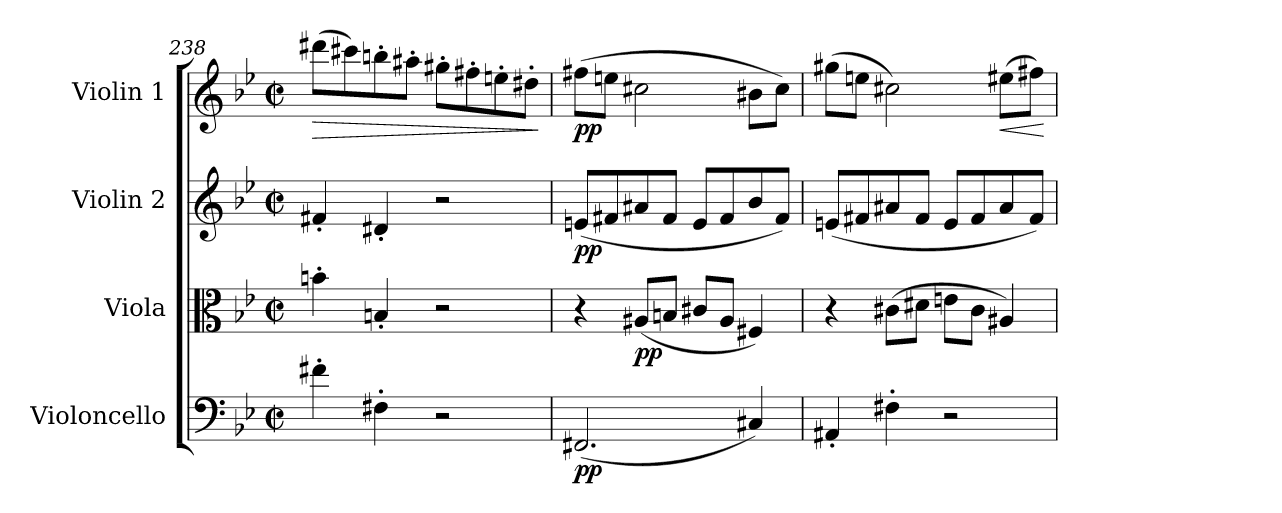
**kern	**dynam	**kern	**dynam	**kern	**dynam	**kern	**dynam
*part4	*part4	*part3	*part3	*part2	*part2	*part1	*part1
*staff4	*staff4	*staff3	*staff3	*staff2	*staff2	*staff1	*staff1
*I"Violoncello	*	*I"Viola	*	*I"Violin 2	*	*I"Violin 1	*
*I'Vc	*	*I'Vla	*	*I'Vln	*	*I'Vln	*
*clefF4	*	*clefC3	*	*clefG2	*	*clefG2	*
*k[b-e-]	*	*k[b-e-]	*	*k[b-e-]	*	*k[b-e-]	*
*M2/2	*	*M2/2	*	*M2/2	*	*M2/2	*
*met(c|)	*	*met(c|)	*	*met(c|)	*	*met(c|)	*
=238	=238	=238	=238	=238	=238	=238	=238
!	!	!	!	!	!	!	!LO:HP:b
4f#X'\	.	4bn'\	.	4f#X'/	.	(8ddd#X\L	>
.	.	.	.	.	.	8ccc#X\)	.
4F#X'\	.	4Bn'/	.	4d#X'/	.	8bbn'\	.
.	.	.	.	.	.	8aa#X'\J	.
2r	.	2r	.	2r	.	8gg#X'\L	.
.	.	.	.	.	.	8ff#X'\	.
.	.	.	.	.	.	8een'\	.
.	.	.	.	.	.	8dd#X'\J	.
.	.	.	.	.	.	.	]
=239	=239	=239	=239	=239	=239	=239	=239
!	!LO:DY:b	!	!	!	!LO:DY:b	!	!LO:DY:b
(<2.FF#X/	pp	4r	.	(8en/L	pp	(8ff#X\L	pp
.	.	.	.	8f#X/	.	8een\J	.
!	!	!	!LO:DY:b	!	!	!	!
.	.	(8A#X/L	pp	8a#X/	.	2cc#X\	.
.	.	8Bn/J	.	8f#/J	.	.	.
.	.	8c#X/L	.	8e/L	.	.	.
.	.	8A#/J	.	8f#/	.	.	.
4C#X/)	.	4F#X/)	.	8b-/	.	8b#X\L	.
.	.	.	.	8f#/J)	.	8cc#\J)	.
=240	=240	=240	=240	=240	=240	=240	=240
4AA#X'/	.	4r	.	(<8en/L	.	(8gg#X\L	.
.	.	.	.	8f#X/	.	8een\J	.
4F#X'\	.	(8c#X\L	.	8a#X/	.	2cc#X\)	.
.	.	8d#X\J	.	8f#/J	.	.	.
2r	.	8en\L	.	8e/L	.	.	.
.	.	8c#\J	.	8f#/	.	.	.
!	!	!	!	!	!	!	!LO:HP:b
.	.	4A#X/)	.	8a#/	.	(8ee#X\L	<
.	.	.	.	8f#/J)	.	8ff#X\J)	.
.	.	.	.	.	.	.	[
=	=	=	=	=	=	=	=
*-	*-	*-	*-	*-	*-	*-	*-
